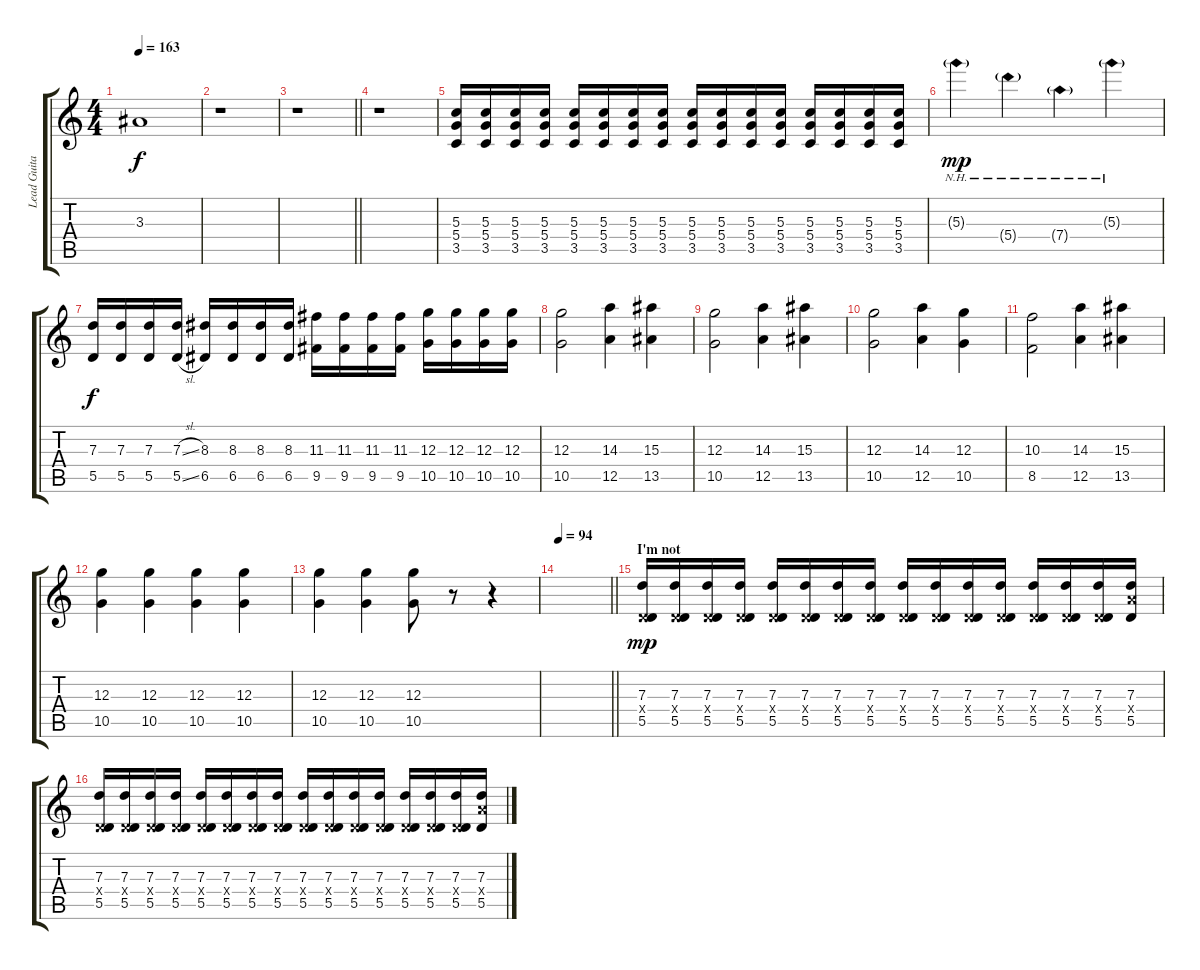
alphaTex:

\track ("Lead Guitar" "Lead Guita") {instrument distortionguitar}
\staff {score tabs}
\tuning (E4 B3 G3 D3 A2 E2) {hide}
\ts (4 4)
\tempo 163
\clef g2
\ks c
3.3{t}.1{dy f} |
r.1 |
\barLineRight lightlight
r.1 |
r.1 |
(5.3 5.4 3.5).16{volume 8} (5.3 5.4 3.5).16 (5.3 5.4 3.5).16 (5.3 5.4 3.5).16 (5.3 5.4 3.5).16 (5.3 5.4 3.5).16 (5.3 5.4 3.5).16 (5.3 5.4 3.5).16 (5.3 5.4 3.5).16 (5.3 5.4 3.5).16 (5.3 5.4 3.5).16 (5.3 5.4 3.5).16 (5.3 5.4 3.5).16 (5.3 5.4 3.5).16 (5.3 5.4 3.5).16 (5.3 5.4 3.5).16 |
5.3{nh g}.4{dy mp volume 16 balance 0} 5.4{nh g}.4 7.4{nh g}.4 5.3{nh g}.4 |
(7.3 5.5).16{dy f volume 8 balance 8} (7.3 5.5).16 (7.3 5.5).16 (7.3{sl} 5.5{sl}).16 (8.3 6.5).16 (8.3 6.5).16 (8.3 6.5).16 (8.3 6.5).16 (11.3 9.5).16 (11.3 9.5).16 (11.3 9.5).16 (11.3 9.5).16 (12.3 10.5).16 (12.3 10.5).16 (12.3 10.5).16 (12.3 10.5).16 |
(12.3 10.5).2{volume 13} (14.3 12.5).4 (15.3 13.5).4 |
(12.3 10.5).2 (14.3 12.5).4 (15.3 13.5).4 |
(12.3 10.5).2 (14.3 12.5).4 (12.3 10.5).4 |
(10.3 8.5).2 (14.3 12.5).4 (15.3 13.5).4 |
(12.3 10.5).4 (12.3 10.5).4 (12.3 10.5).4 (12.3 10.5).4 |
(12.3 10.5).4 (12.3 10.5).4 (12.3 10.5).8 r.8 r.4 |
\tempo 94
\barLineRight lightlight
|
\section ("" "I'm not")
(7.3 0.4{x} 5.5).16{dy mp} (7.3 0.4{x} 5.5).16 (7.3 0.4{x} 5.5).16 (7.3 0.4{x} 5.5).16 (7.3 0.4{x} 5.5).16 (7.3 0.4{x} 5.5).16 (7.3 0.4{x} 5.5).16 (7.3 0.4{x} 5.5).16 (7.3 0.4{x} 5.5).16 (7.3 0.4{x} 5.5).16 (7.3 0.4{x} 5.5).16 (7.3 0.4{x} 5.5).16 (7.3 0.4{x} 5.5).16 (7.3 0.4{x} 5.5).16 (7.3 0.4{x} 5.5).16 (7.3 7.4{x} 5.5).16 |
(7.3 0.4{x} 5.5).16 (7.3 0.4{x} 5.5).16 (7.3 0.4{x} 5.5).16 (7.3 0.4{x} 5.5).16 (7.3 0.4{x} 5.5).16 (7.3 0.4{x} 5.5).16 (7.3 0.4{x} 5.5).16 (7.3 0.4{x} 5.5).16 (7.3 0.4{x} 5.5).16 (7.3 0.4{x} 5.5).16 (7.3 0.4{x} 5.5).16 (7.3 0.4{x} 5.5).16 (7.3 0.4{x} 5.5).16 (7.3 0.4{x} 5.5).16 (7.3 0.4{x} 5.5).16 (7.3 7.4{x} 5.5).16
